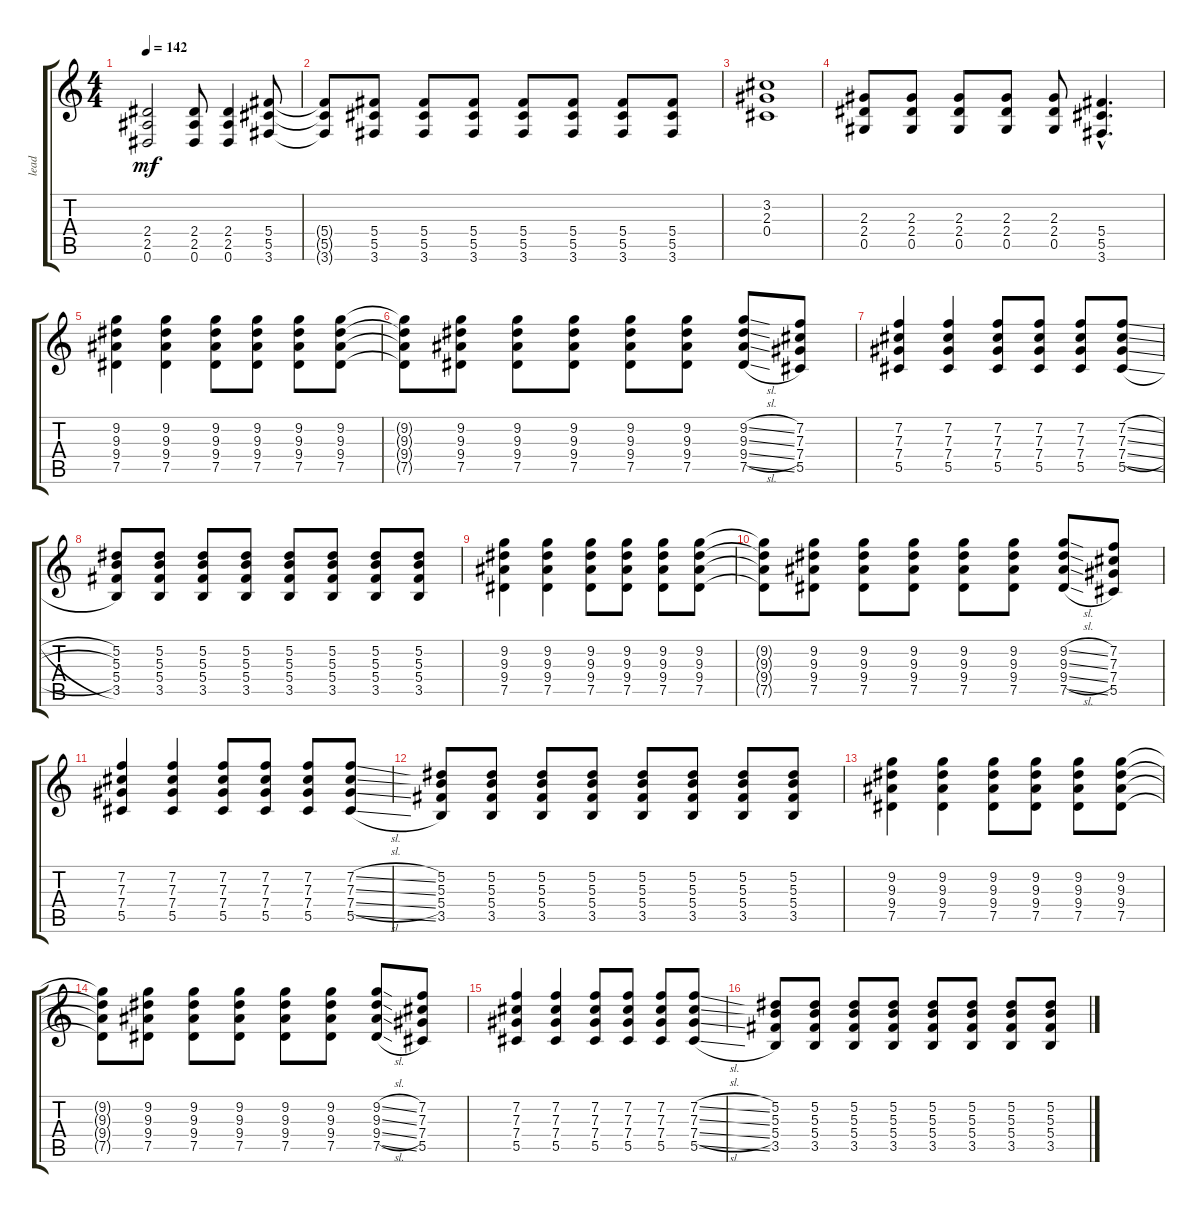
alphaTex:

\track ("lead" "lead") {instrument distortionguitar}
\staff {score tabs}
\tuning (Eb4 Bb3 Gb3 Db3 Ab2 Eb2) {hide}
\ts (4 4)
\tempo 142
\clef g2
\ks c
(2.4 2.5 0.6).2{dy mf} (2.4 2.5 0.6).8 (2.4 2.5 0.6).4 (5.4 5.5 3.6).8 |
(5.4{t} 5.5{t} 3.6{t}).8 (5.4 5.5 3.6).8 (5.4 5.5 3.6).8 (5.4 5.5 3.6).8 (5.4 5.5 3.6).8 (5.4 5.5 3.6).8 (5.4 5.5 3.6).8 (5.4 5.5 3.6).8 |
(3.2 2.3 0.4).1 |
(2.3 2.4 0.5).8 (2.3 2.4 0.5).8 (2.3 2.4 0.5).8 (2.3 2.4 0.5).8 (2.3 2.4 0.5).8 (5.4{hac} 5.5{hac} 3.6{hac}).4{d} |
(9.2 9.3 9.4 7.5).4 (9.2 9.3 9.4 7.5).4 (9.2 9.3 9.4 7.5).8 (9.2 9.3 9.4 7.5).8 (9.2 9.3 9.4 7.5).8 (9.2 9.3 9.4 7.5).8 |
(9.2{t} 9.3{t} 9.4{t} 7.5{t}).8 (9.2 9.3 9.4 7.5).8 (9.2 9.3 9.4 7.5).8 (9.2 9.3 9.4 7.5).8 (9.2 9.3 9.4 7.5).8 (9.2 9.3 9.4 7.5).8 (9.2{sl} 9.3{sl} 9.4{sl} 7.5{sl}).8 (7.2 7.3 7.4 5.5).8 |
(7.2 7.3 7.4 5.5).4 (7.2 7.3 7.4 5.5).4 (7.2 7.3 7.4 5.5).8 (7.2 7.3 7.4 5.5).8 (7.2 7.3 7.4 5.5).8 (7.2{sl} 7.3{sl} 7.4{sl} 5.5{sl}).8 |
(5.2 5.3 5.4 3.5).8 (5.2 5.3 5.4 3.5).8 (5.2 5.3 5.4 3.5).8 (5.2 5.3 5.4 3.5).8 (5.2 5.3 5.4 3.5).8 (5.2 5.3 5.4 3.5).8 (5.2 5.3 5.4 3.5).8 (5.2 5.3 5.4 3.5).8 |
(9.2 9.3 9.4 7.5).4 (9.2 9.3 9.4 7.5).4 (9.2 9.3 9.4 7.5).8 (9.2 9.3 9.4 7.5).8 (9.2 9.3 9.4 7.5).8 (9.2 9.3 9.4 7.5).8 |
(9.2{t} 9.3{t} 9.4{t} 7.5{t}).8 (9.2 9.3 9.4 7.5).8 (9.2 9.3 9.4 7.5).8 (9.2 9.3 9.4 7.5).8 (9.2 9.3 9.4 7.5).8 (9.2 9.3 9.4 7.5).8 (9.2{sl} 9.3{sl} 9.4{sl} 7.5{sl}).8 (7.2 7.3 7.4 5.5).8 |
(7.2 7.3 7.4 5.5).4 (7.2 7.3 7.4 5.5).4 (7.2 7.3 7.4 5.5).8 (7.2 7.3 7.4 5.5).8 (7.2 7.3 7.4 5.5).8 (7.2{sl} 7.3{sl} 7.4{sl} 5.5{sl}).8 |
(5.2 5.3 5.4 3.5).8 (5.2 5.3 5.4 3.5).8 (5.2 5.3 5.4 3.5).8 (5.2 5.3 5.4 3.5).8 (5.2 5.3 5.4 3.5).8 (5.2 5.3 5.4 3.5).8 (5.2 5.3 5.4 3.5).8 (5.2 5.3 5.4 3.5).8 |
(9.2 9.3 9.4 7.5).4 (9.2 9.3 9.4 7.5).4 (9.2 9.3 9.4 7.5).8 (9.2 9.3 9.4 7.5).8 (9.2 9.3 9.4 7.5).8 (9.2 9.3 9.4 7.5).8 |
(9.2{t} 9.3{t} 9.4{t} 7.5{t}).8 (9.2 9.3 9.4 7.5).8 (9.2 9.3 9.4 7.5).8 (9.2 9.3 9.4 7.5).8 (9.2 9.3 9.4 7.5).8 (9.2 9.3 9.4 7.5).8 (9.2{sl} 9.3{sl} 9.4{sl} 7.5{sl}).8 (7.2 7.3 7.4 5.5).8 |
(7.2 7.3 7.4 5.5).4 (7.2 7.3 7.4 5.5).4 (7.2 7.3 7.4 5.5).8 (7.2 7.3 7.4 5.5).8 (7.2 7.3 7.4 5.5).8 (7.2{sl} 7.3{sl} 7.4{sl} 5.5{sl}).8 |
(5.2 5.3 5.4 3.5).8 (5.2 5.3 5.4 3.5).8 (5.2 5.3 5.4 3.5).8 (5.2 5.3 5.4 3.5).8 (5.2 5.3 5.4 3.5).8 (5.2 5.3 5.4 3.5).8 (5.2 5.3 5.4 3.5).8 (5.2 5.3 5.4 3.5).8
